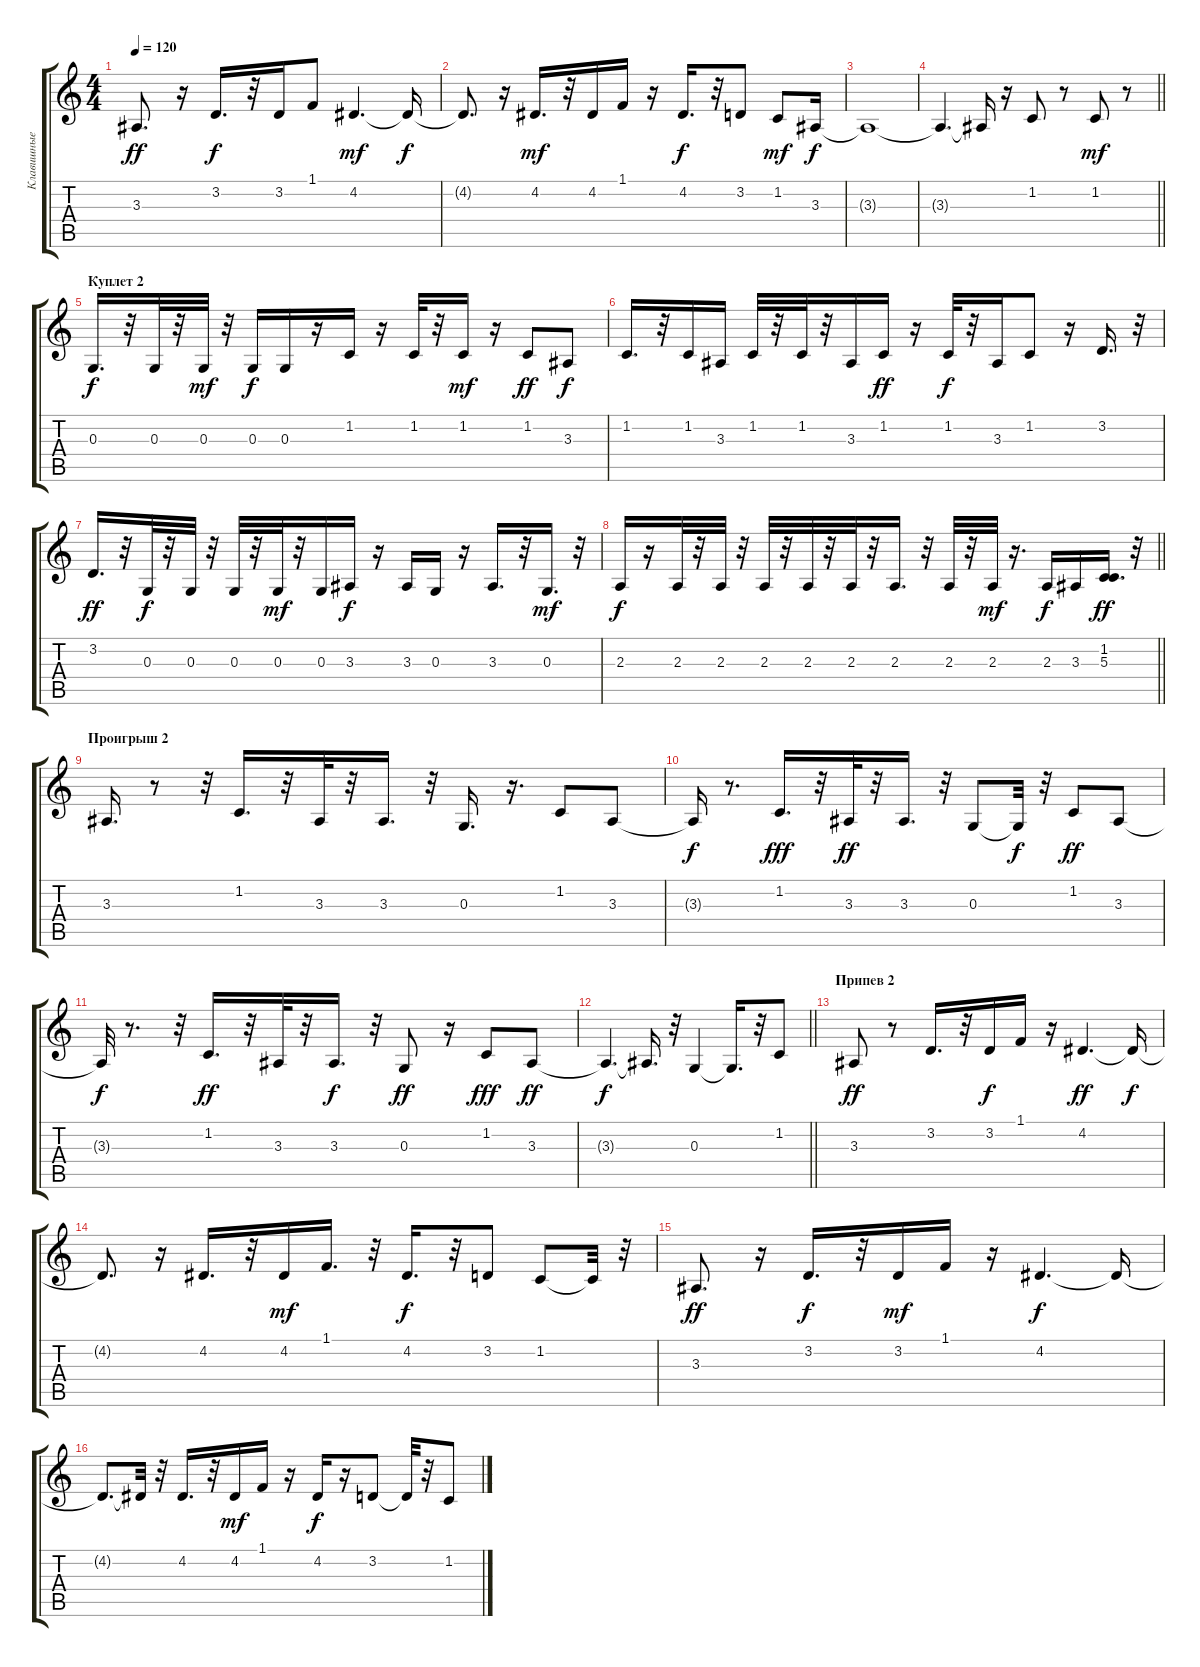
\track ("Клавишные" "Клавишные") {instrument marimba}
\staff {score tabs}
\tuning (E4 B3 G3 D3 A2 E2) {hide}
\ts (4 4)
\tempo 120
\clef g2
\ks c
3.3.8{d dy ff} r.16 3.2.16{d dy f} r.32 3.2.16 1.1.8 4.2.4{d dy mf} 4.2{t}.16{dy f} |
4.2{t}.8{d} r.16 4.2.16{d dy mf} r.32 4.2.16 1.1.16 r.16 4.2.16{d dy f} r.32 3.2.8 1.2.8{dy mf} 3.3.16{dy f} |
3.3{t}.1 |
\barLineRight lightlight
3.3{t}.4{d} 3.3{t}.16 r.16 1.2.8 r.8 1.2.8{dy mf} r.8 |
\section ("" "Куплет 2")
0.3.16{d dy f} r.32 0.3.32 r.32 0.3.32{dy mf} r.32 0.3.16{dy f} 0.3.16 r.16 1.2.16 r.16 1.2.32 r.32 1.2.16{dy mf} r.16 1.2.8{dy ff} 3.3.8{dy f} |
1.2.16{d} r.32 1.2.16 3.3.16 1.2.32 r.32 1.2.32 r.32 3.3.16 1.2.16{dy ff} r.16 1.2.32{dy f} r.32 3.3.16 1.2.8 r.16 3.2.16{d} r.32 |
3.2.16{d dy ff} r.32 0.3.32{dy f} r.32 0.3.32 r.32 0.3.32 r.32 0.3.32{dy mf} r.32 0.3.16 3.3.16{dy f} r.16 3.3.16 0.3.16 r.16 3.3.16{d} r.32 0.3.16{d dy mf} r.32 |
\barLineRight lightlight
2.3.16{dy f} r.16 2.3.32 r.32 2.3.32 r.32 2.3.32 r.32 2.3.32 r.32 2.3.32 r.32 2.3.16{d} r.32 2.3.32 r.32 2.3.32{dy mf} r.16{d} 2.3.16{dy f} 3.3.16 (1.2 5.3).16{d dy ff} r.32 |
\section ("" "Проигрыш 2")
3.3.16{d} r.8 r.32 1.2.16{d} r.32 3.3.32 r.32 3.3.16{d} r.32 0.3.16{d} r.16{d} 1.2.8 3.3.8 |
3.3{t}.16{dy f} r.8{d} 1.2.16{d dy fff} r.32 3.3.32{dy ff} r.32 3.3.16{d} r.32 0.3.8 0.3{t}.32{dy f} r.32 1.2.8{dy ff} 3.3.8 |
3.3{t}.32{dy f} r.8{d} r.32 1.2.16{d dy ff} r.32 3.3.32 r.32 3.3.16{d dy f} r.32 0.3.8{dy ff} r.16 1.2.8{dy fff} 3.3.8{dy ff} |
\barLineRight lightlight
3.3{t}.4{d dy f} 3.3{t}.16{d} r.32 0.3.4 0.3{t}.16{d} r.32 1.2.8 |
\section ("" "Припев 2")
3.3.8{dy ff} r.8 3.2.16{d} r.32 3.2.16{dy f} 1.1.16 r.16 4.2.4{d dy ff} 4.2{t}.16{dy f} |
4.2{t}.8{d} r.16 4.2.16{d} r.32 4.2.16{dy mf} 1.1.16{d} r.32 4.2.16{d dy f} r.32 3.2.8 1.2.8 1.2{t}.32 r.32 |
3.3.8{d dy ff} r.16 3.2.16{d dy f} r.32 3.2.16{dy mf} 1.1.16 r.16 4.2.4{d dy f} 4.2{t}.16 |
4.2{t}.8{d} 4.2{t}.32 r.32 4.2.16{d} r.32 4.2.16{dy mf} 1.1.16 r.16 4.2.16{dy f} r.16 3.2.8 3.2{t}.32 r.32 1.2.8
